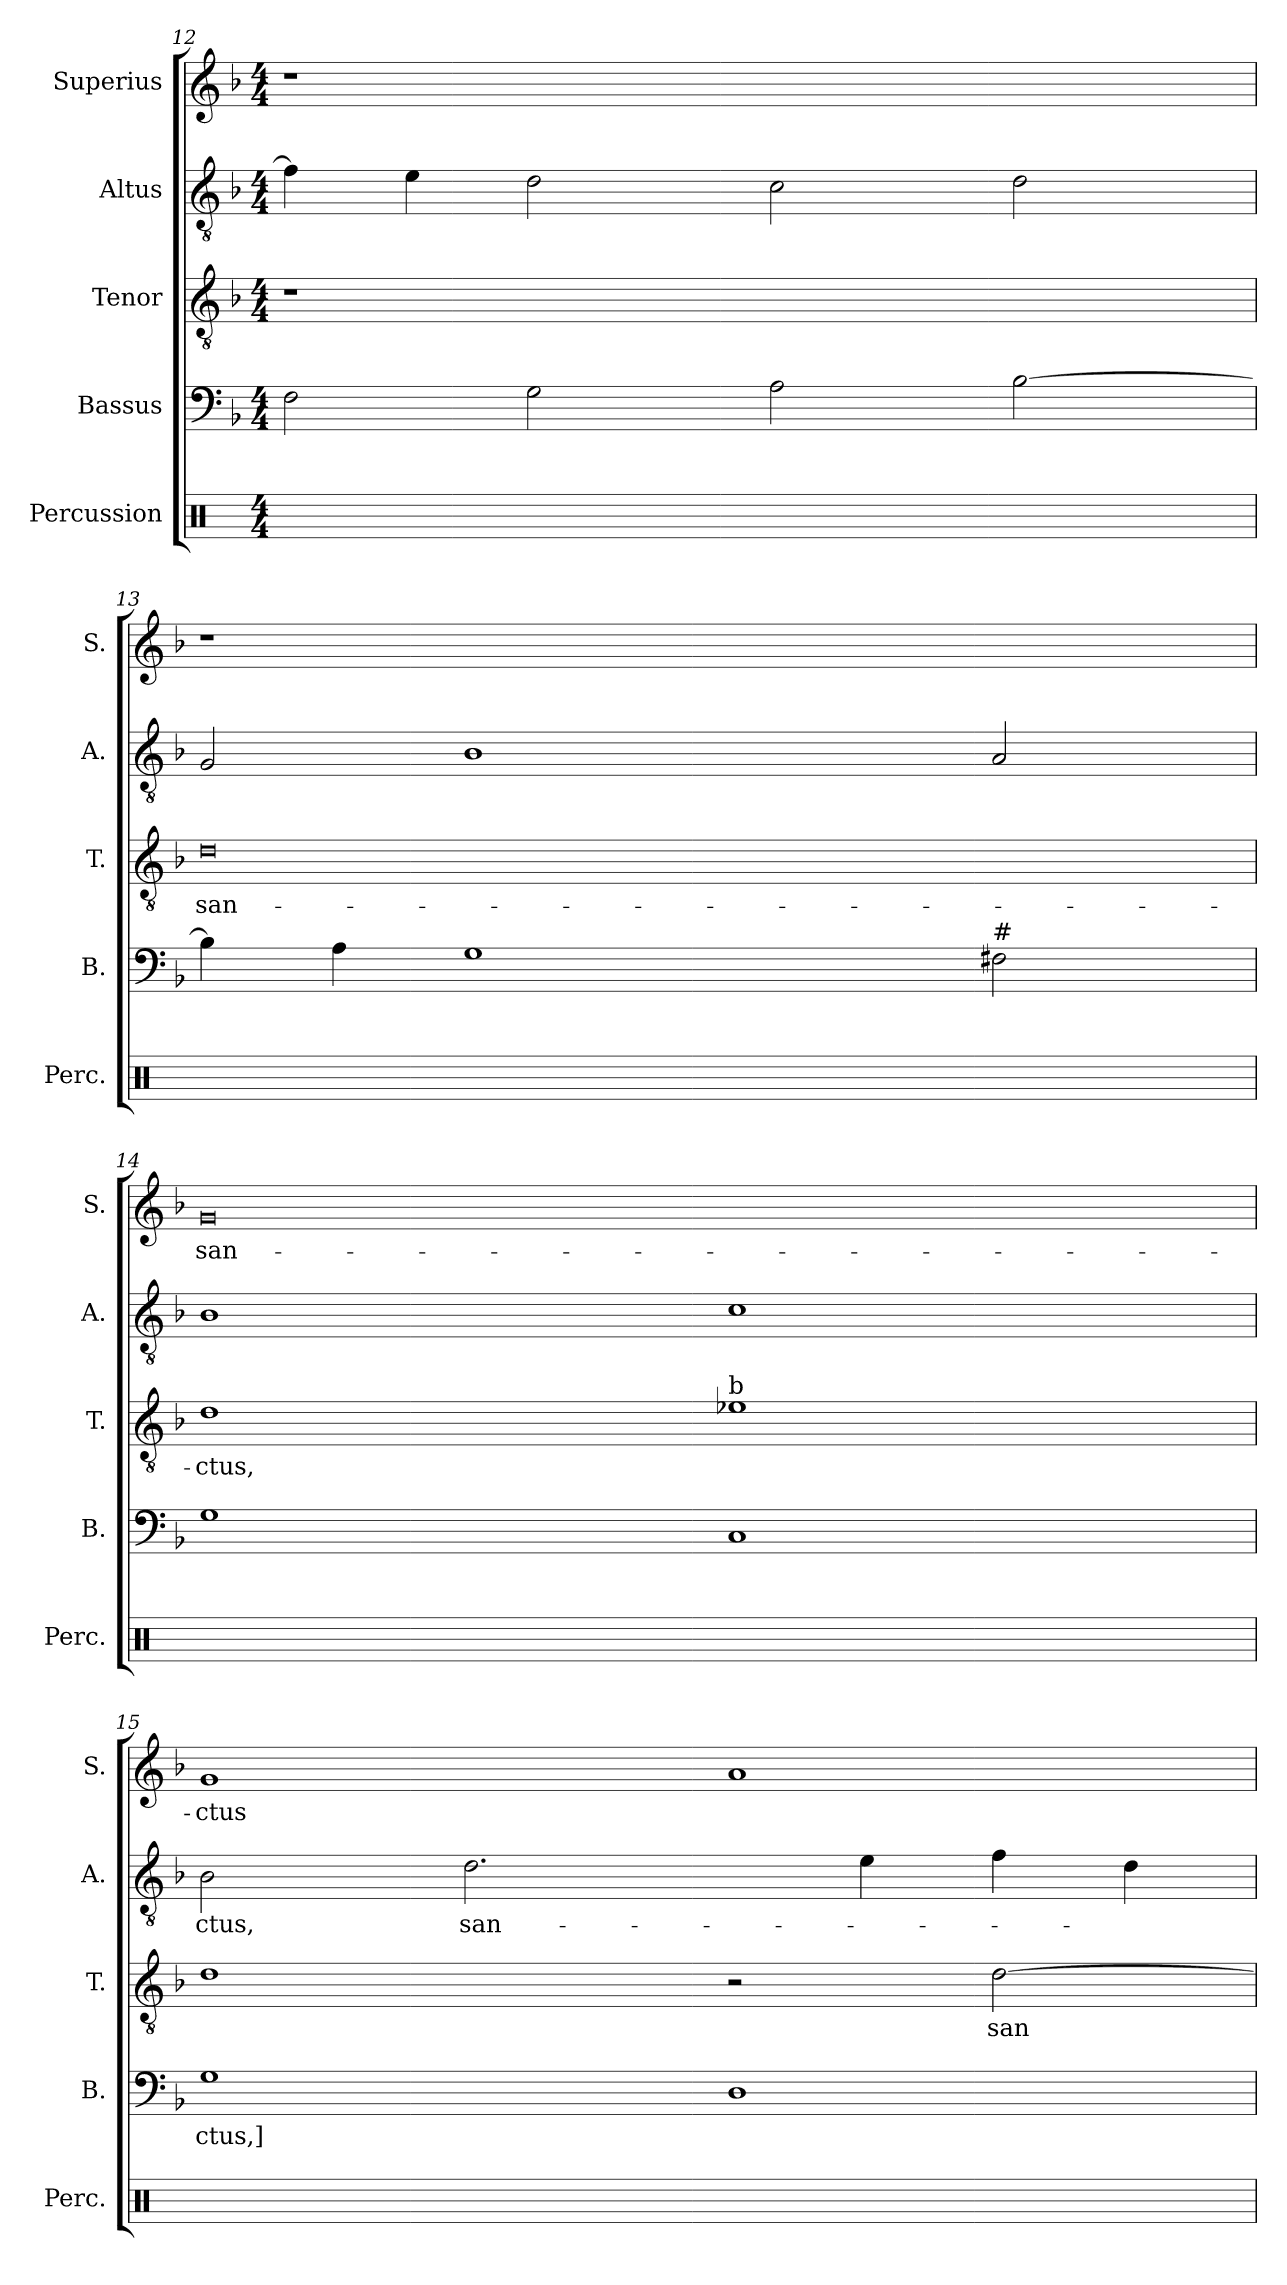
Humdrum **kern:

**kern	**kern	**text	**kern	**text	**kern	**text	**kern	**text
*part5	*part4	*part4	*part3	*part3	*part2	*part2	*part1	*part1
*staff5	*staff4	*staff4	*staff3	*staff3	*staff2	*staff2	*staff1	*staff1
*I"Percussion	*I"Bassus	*	*I"Tenor	*	*I"Altus	*	*I"Superius	*
*I'Perc.	*I'B.	*	*I'T.	*	*I'A.	*	*I'S.	*
*clefX	*clefF4	*	*clefGv2	*	*clefGv2	*	*clefG2	*
*	*	*	*ITrd7c12	*	*ITrd7c12	*	*	*
*k[]	*k[b-]	*	*k[b-]	*	*k[b-]	*	*k[b-]	*
*C:	*F:	*	*F:	*	*F:	*	*F:	*
*M4/4	*M4/4	*	*M4/4	*	*M4/4	*	*M4/4	*
=12	=12	=12	=12	=12	=12	=12	=12	=12
!	!	!	!LO:N:vis=1	!	!	!	!LO:N:vis=1	!
16Rei/LLyy	2Fi\	.	1r	.	4Fi\]	.	1r	.
16Rei/yy	.	.	.	.	.	.	.	.
16Rei/yy	.	.	.	.	.	.	.	.
16Rei/JJyy	.	.	.	.	.	.	.	.
16Rei/LLyy	.	.	.	.	4Ei\	.	.	.
16Rei/yy	.	.	.	.	.	.	.	.
16Rei/yy	.	.	.	.	.	.	.	.
16Rei/JJyy	.	.	.	.	.	.	.	.
16Rei/LLyy	2Gi\	.	.	.	2Di\	.	.	.
16Rei/yy	.	.	.	.	.	.	.	.
16Rei/yy	.	.	.	.	.	.	.	.
16Rei/JJyy	.	.	.	.	.	.	.	.
16Rei/LLyy	.	.	.	.	.	.	.	.
16Rei/yy	.	.	.	.	.	.	.	.
16Rei/yy	.	.	.	.	.	.	.	.
16Rei/JJyy	.	.	.	.	.	.	.	.
16Rei/LLyy	2Ai\	.	1ryy	.	2Ci\	.	1ryy	.
16Rei/yy	.	.	.	.	.	.	.	.
16Rei/yy	.	.	.	.	.	.	.	.
16Rei/JJyy	.	.	.	.	.	.	.	.
16Rei/LLyy	.	.	.	.	.	.	.	.
16Rei/yy	.	.	.	.	.	.	.	.
16Rei/yy	.	.	.	.	.	.	.	.
16Rei/JJyy	.	.	.	.	.	.	.	.
16Rei/LLyy	[>2B-i\	.	.	.	2Di\	.	.	.
16Rei/yy	.	.	.	.	.	.	.	.
16Rei/yy	.	.	.	.	.	.	.	.
16Rei/JJyy	.	.	.	.	.	.	.	.
16Rei/LLyy	.	.	.	.	.	.	.	.
16Rei/yy	.	.	.	.	.	.	.	.
16Rei/yy	.	.	.	.	.	.	.	.
16Rei/JJyy	.	.	.	.	.	.	.	.
=13	=13	=13	=13	=13	=13	=13	=13	=13
!	!	!	!	!LO:LY:b:color=#000000	!	!	!LO:N:vis=1	!
16Rei/LLyy	4B-i\]	.	0Di	san-	2GGi/	.	1r	.
16Rei/yy	.	.	.	.	.	.	.	.
16Rei/yy	.	.	.	.	.	.	.	.
16Rei/JJyy	.	.	.	.	.	.	.	.
16Rei/LLyy	4Ai\	.	.	.	.	.	.	.
16Rei/yy	.	.	.	.	.	.	.	.
16Rei/yy	.	.	.	.	.	.	.	.
16Rei/JJyy	.	.	.	.	.	.	.	.
16Rei/LLyy	1Gi	.	.	.	1BB-i	.	.	.
16Rei/yy	.	.	.	.	.	.	.	.
16Rei/yy	.	.	.	.	.	.	.	.
16Rei/JJyy	.	.	.	.	.	.	.	.
16Rei/LLyy	.	.	.	.	.	.	.	.
16Rei/yy	.	.	.	.	.	.	.	.
16Rei/yy	.	.	.	.	.	.	.	.
16Rei/JJyy	.	.	.	.	.	.	.	.
16Rei/LLyy	.	.	.	.	.	.	1ryy	.
16Rei/yy	.	.	.	.	.	.	.	.
16Rei/yy	.	.	.	.	.	.	.	.
16Rei/JJyy	.	.	.	.	.	.	.	.
16Rei/LLyy	.	.	.	.	.	.	.	.
16Rei/yy	.	.	.	.	.	.	.	.
16Rei/yy	.	.	.	.	.	.	.	.
16Rei/JJyy	.	.	.	.	.	.	.	.
!	!LO:TX:a:t=#	!	!	!	!	!	!	!
16Rei/LLyy	2F#j\	.	.	.	2AAi/	.	.	.
16Rei/yy	.	.	.	.	.	.	.	.
16Rei/yy	.	.	.	.	.	.	.	.
16Rei/JJyy	.	.	.	.	.	.	.	.
16Rei/LLyy	.	.	.	.	.	.	.	.
16Rei/yy	.	.	.	.	.	.	.	.
16Rei/yy	.	.	.	.	.	.	.	.
16Rei/JJyy	.	.	.	.	.	.	.	.
=14	=14	=14	=14	=14	=14	=14	=14	=14
!	!	!	!	!LO:LY:b:color=#000000	!	!	!	!
!	!	!	!	!	!	!	!	!LO:LY:b:color=#000000
16Rei/LLyy	1Gi	.	1Di	-ctus,	1BB-i	.	0gi	san-
16Rei/yy	.	.	.	.	.	.	.	.
16Rei/yy	.	.	.	.	.	.	.	.
16Rei/JJyy	.	.	.	.	.	.	.	.
16Rei/LLyy	.	.	.	.	.	.	.	.
16Rei/yy	.	.	.	.	.	.	.	.
16Rei/yy	.	.	.	.	.	.	.	.
16Rei/JJyy	.	.	.	.	.	.	.	.
16Rei/LLyy	.	.	.	.	.	.	.	.
16Rei/yy	.	.	.	.	.	.	.	.
16Rei/yy	.	.	.	.	.	.	.	.
16Rei/JJyy	.	.	.	.	.	.	.	.
16Rei/LLyy	.	.	.	.	.	.	.	.
16Rei/yy	.	.	.	.	.	.	.	.
16Rei/yy	.	.	.	.	.	.	.	.
16Rei/JJyy	.	.	.	.	.	.	.	.
!	!	!	!LO:TX:a:t=b	!	!	!	!	!
16Rei/LLyy	1Ci	.	1E-j	.	1Ci	.	.	.
16Rei/yy	.	.	.	.	.	.	.	.
16Rei/yy	.	.	.	.	.	.	.	.
16Rei/JJyy	.	.	.	.	.	.	.	.
16Rei/LLyy	.	.	.	.	.	.	.	.
16Rei/yy	.	.	.	.	.	.	.	.
16Rei/yy	.	.	.	.	.	.	.	.
16Rei/JJyy	.	.	.	.	.	.	.	.
16Rei/LLyy	.	.	.	.	.	.	.	.
16Rei/yy	.	.	.	.	.	.	.	.
16Rei/yy	.	.	.	.	.	.	.	.
16Rei/JJyy	.	.	.	.	.	.	.	.
16Rei/LLyy	.	.	.	.	.	.	.	.
16Rei/yy	.	.	.	.	.	.	.	.
16Rei/yy	.	.	.	.	.	.	.	.
16Rei/JJyy	.	.	.	.	.	.	.	.
=15	=15	=15	=15	=15	=15	=15	=15	=15
!	!	!LO:LY:b:color=#000000	!	!	!	!	!	!
!	!	!	!	!	!	!LO:LY:b:color=#000000	!	!
!	!	!	!	!	!	!	!	!LO:LY:b:color=#000000
16Rei/LLyy	1Gi	-ctus,]	1Di	.	2BB-i\	-ctus,	1gi	-ctus
16Rei/yy	.	.	.	.	.	.	.	.
16Rei/yy	.	.	.	.	.	.	.	.
16Rei/JJyy	.	.	.	.	.	.	.	.
16Rei/LLyy	.	.	.	.	.	.	.	.
16Rei/yy	.	.	.	.	.	.	.	.
16Rei/yy	.	.	.	.	.	.	.	.
16Rei/JJyy	.	.	.	.	.	.	.	.
!	!	!	!	!	!	!LO:LY:b:color=#000000	!	!
16Rei/LLyy	.	.	.	.	2.Di\	san-	.	.
16Rei/yy	.	.	.	.	.	.	.	.
16Rei/yy	.	.	.	.	.	.	.	.
16Rei/JJyy	.	.	.	.	.	.	.	.
16Rei/LLyy	.	.	.	.	.	.	.	.
16Rei/yy	.	.	.	.	.	.	.	.
16Rei/yy	.	.	.	.	.	.	.	.
16Rei/JJyy	.	.	.	.	.	.	.	.
16Rei/LLyy	1Di	.	2r	.	.	.	1ai	.
16Rei/yy	.	.	.	.	.	.	.	.
16Rei/yy	.	.	.	.	.	.	.	.
16Rei/JJyy	.	.	.	.	.	.	.	.
16Rei/LLyy	.	.	.	.	4Ei\	.	.	.
16Rei/yy	.	.	.	.	.	.	.	.
16Rei/yy	.	.	.	.	.	.	.	.
16Rei/JJyy	.	.	.	.	.	.	.	.
!	!	!	!	!LO:LY:b:color=#000000	!	!	!	!
16Rei/LLyy	.	.	[>2Di\	san-	4Fi\	.	.	.
16Rei/yy	.	.	.	.	.	.	.	.
16Rei/yy	.	.	.	.	.	.	.	.
16Rei/JJyy	.	.	.	.	.	.	.	.
16Rei/LLyy	.	.	.	.	4Di\	.	.	.
16Rei/yy	.	.	.	.	.	.	.	.
16Rei/yy	.	.	.	.	.	.	.	.
16Rei/JJyy	.	.	.	.	.	.	.	.
=	=	=	=	=	=	=	=	=
*-	*-	*-	*-	*-	*-	*-	*-	*-
